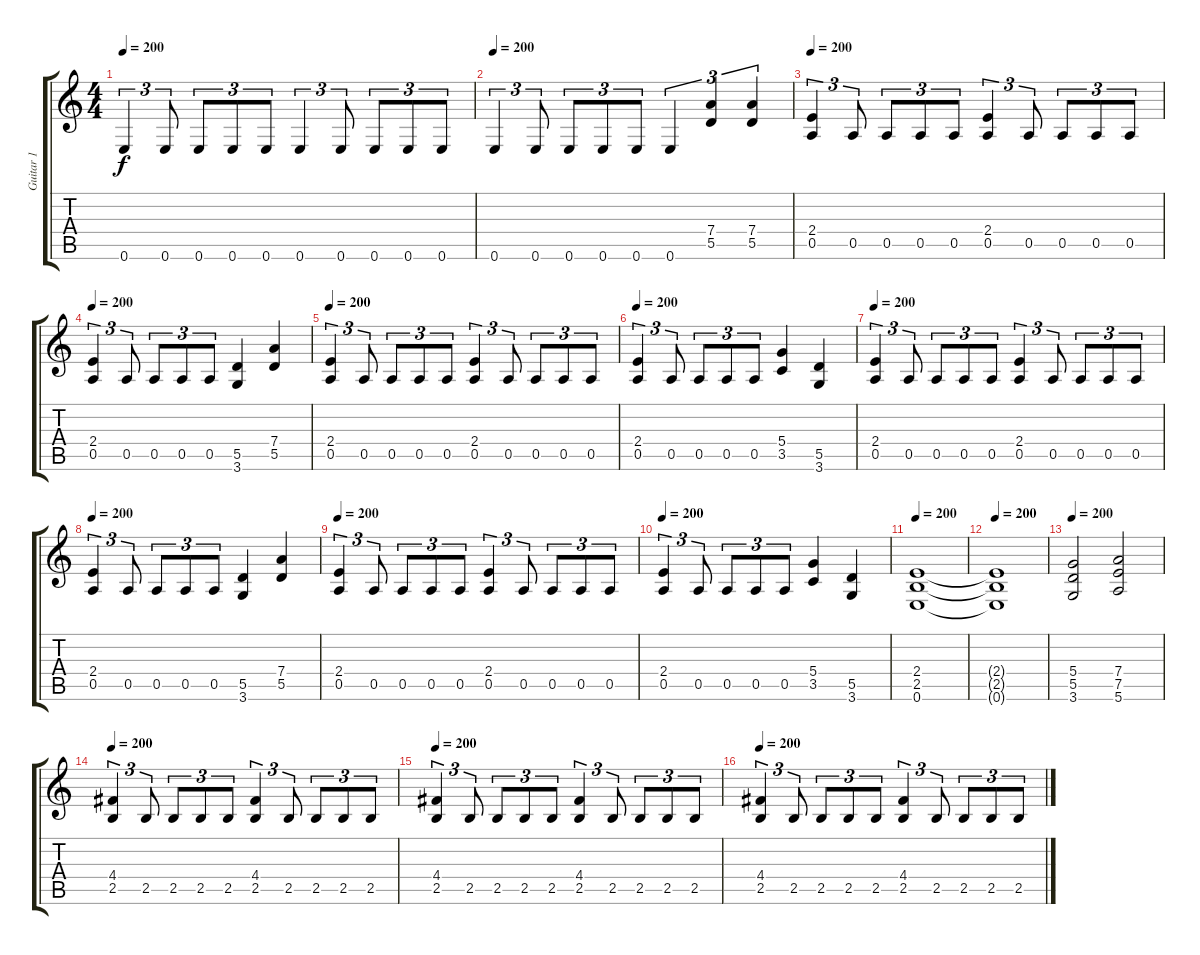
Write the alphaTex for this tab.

\track ("Guitar 1" "Guitar 1") {instrument distortionguitar}
\staff {score tabs}
\tuning (E4 B3 G3 D3 A2 E2) {hide}
\ts (4 4)
\tempo 200
\clef g2
\ks c
0.6.4{tu (3 2) dy f} 0.6.8{tu (3 2)} 0.6.8{tu (3 2)} 0.6.8{tu (3 2)} 0.6.8{tu (3 2)} 0.6.4{tu (3 2)} 0.6.8{tu (3 2)} 0.6.8{tu (3 2)} 0.6.8{tu (3 2)} 0.6.8{tu (3 2)} |
\tempo 200
0.6.4{tu (3 2)} 0.6.8{tu (3 2)} 0.6.8{tu (3 2)} 0.6.8{tu (3 2)} 0.6.8{tu (3 2)} 0.6.4{tu (3 2)} (7.4 5.5).4{tu (3 2)} (7.4 5.5).4{tu (3 2)} |
\tempo 200
(2.4 0.5).4{tu (3 2)} 0.5.8{tu (3 2)} 0.5.8{tu (3 2)} 0.5.8{tu (3 2)} 0.5.8{tu (3 2)} (2.4 0.5).4{tu (3 2)} 0.5.8{tu (3 2)} 0.5.8{tu (3 2)} 0.5.8{tu (3 2)} 0.5.8{tu (3 2)} |
\tempo 200
(2.4 0.5).4{tu (3 2)} 0.5.8{tu (3 2)} 0.5.8{tu (3 2)} 0.5.8{tu (3 2)} 0.5.8{tu (3 2)} (5.5 3.6).4 (7.4 5.5).4 |
\tempo 200
(2.4 0.5).4{tu (3 2)} 0.5.8{tu (3 2)} 0.5.8{tu (3 2)} 0.5.8{tu (3 2)} 0.5.8{tu (3 2)} (2.4 0.5).4{tu (3 2)} 0.5.8{tu (3 2)} 0.5.8{tu (3 2)} 0.5.8{tu (3 2)} 0.5.8{tu (3 2)} |
\tempo 200
(2.4 0.5).4{tu (3 2)} 0.5.8{tu (3 2)} 0.5.8{tu (3 2)} 0.5.8{tu (3 2)} 0.5.8{tu (3 2)} (5.4 3.5).4 (5.5 3.6).4 |
\tempo 200
(2.4 0.5).4{tu (3 2)} 0.5.8{tu (3 2)} 0.5.8{tu (3 2)} 0.5.8{tu (3 2)} 0.5.8{tu (3 2)} (2.4 0.5).4{tu (3 2)} 0.5.8{tu (3 2)} 0.5.8{tu (3 2)} 0.5.8{tu (3 2)} 0.5.8{tu (3 2)} |
\tempo 200
(2.4 0.5).4{tu (3 2)} 0.5.8{tu (3 2)} 0.5.8{tu (3 2)} 0.5.8{tu (3 2)} 0.5.8{tu (3 2)} (5.5 3.6).4 (7.4 5.5).4 |
\tempo 200
(2.4 0.5).4{tu (3 2)} 0.5.8{tu (3 2)} 0.5.8{tu (3 2)} 0.5.8{tu (3 2)} 0.5.8{tu (3 2)} (2.4 0.5).4{tu (3 2)} 0.5.8{tu (3 2)} 0.5.8{tu (3 2)} 0.5.8{tu (3 2)} 0.5.8{tu (3 2)} |
\tempo 200
(2.4 0.5).4{tu (3 2)} 0.5.8{tu (3 2)} 0.5.8{tu (3 2)} 0.5.8{tu (3 2)} 0.5.8{tu (3 2)} (5.4 3.5).4 (5.5 3.6).4 |
\tempo 200
(2.4 2.5 0.6).1 |
\tempo 200
(2.4{t} 2.5{t} 0.6{t}).1 |
\tempo 200
(5.4 5.5 3.6).2 (7.4 7.5 5.6).2 |
\tempo 200
(4.4 2.5).4{tu (3 2)} 2.5.8{tu (3 2)} 2.5.8{tu (3 2)} 2.5.8{tu (3 2)} 2.5.8{tu (3 2)} (4.4 2.5).4{tu (3 2)} 2.5.8{tu (3 2)} 2.5.8{tu (3 2)} 2.5.8{tu (3 2)} 2.5.8{tu (3 2)} |
\tempo 200
(4.4 2.5).4{tu (3 2)} 2.5.8{tu (3 2)} 2.5.8{tu (3 2)} 2.5.8{tu (3 2)} 2.5.8{tu (3 2)} (4.4 2.5).4{tu (3 2)} 2.5.8{tu (3 2)} 2.5.8{tu (3 2)} 2.5.8{tu (3 2)} 2.5.8{tu (3 2)} |
\tempo 200
(4.4 2.5).4{tu (3 2)} 2.5.8{tu (3 2)} 2.5.8{tu (3 2)} 2.5.8{tu (3 2)} 2.5.8{tu (3 2)} (4.4 2.5).4{tu (3 2)} 2.5.8{tu (3 2)} 2.5.8{tu (3 2)} 2.5.8{tu (3 2)} 2.5.8{tu (3 2)}
